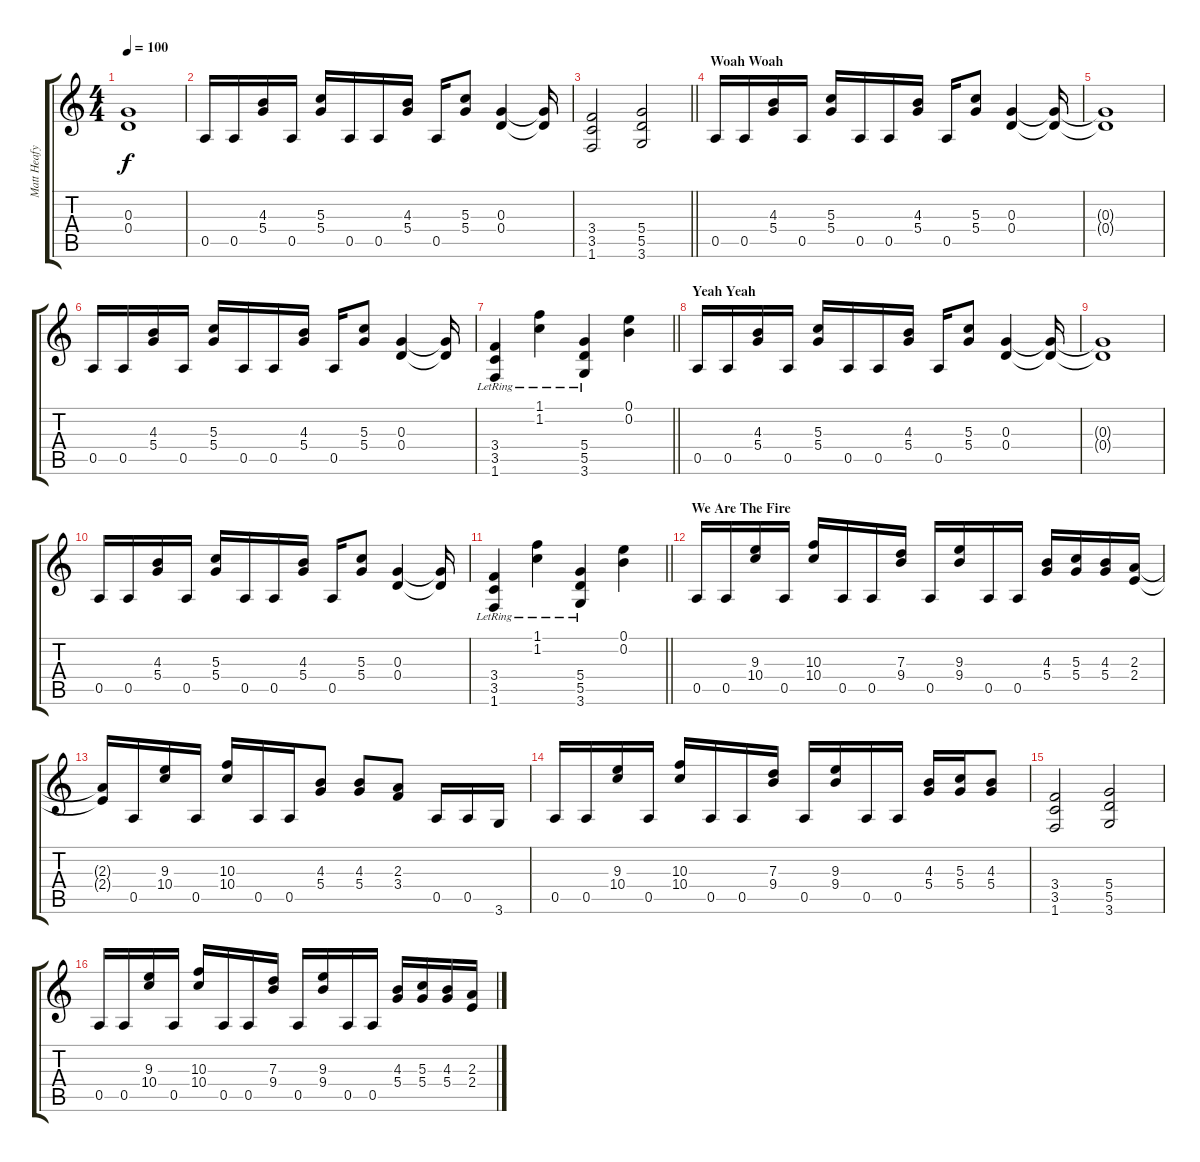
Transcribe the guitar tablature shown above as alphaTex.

\track ("Matt Heafy" "Matt Heafy") {instrument distortionguitar}
\staff {score tabs}
\tuning (E4 B3 G3 D3 A2 E2) {hide}
\ts (4 4)
\tempo 100
\clef g2
\ks c
(0.3{t} 0.4{t}).1{dy f} |
0.5.16 0.5.16 (4.3 5.4).16 0.5.16 (5.3 5.4).16 0.5.16 0.5.16 (4.3 5.4).16 0.5.16 (5.3 5.4).8 (0.3 0.4).4 (0.3{t} 0.4{t}).16 |
\barLineRight lightlight
(3.4 3.5 1.6).2 (5.4 5.5 3.6).2 |
\section ("" "Woah Woah")
0.5.16 0.5.16 (4.3 5.4).16 0.5.16 (5.3 5.4).16 0.5.16 0.5.16 (4.3 5.4).16 0.5.16 (5.3 5.4).8 (0.3 0.4).4 (0.3{t} 0.4{t}).16 |
(0.3{t} 0.4{t}).1 |
0.5.16 0.5.16 (4.3 5.4).16 0.5.16 (5.3 5.4).16 0.5.16 0.5.16 (4.3 5.4).16 0.5.16 (5.3 5.4).8 (0.3 0.4).4 (0.3{t} 0.4{t}).16 |
\barLineRight lightlight
(3.4{lr} 3.5{lr} 1.6{lr}).4 (1.1 1.2{lr}).4 (5.4 5.5{lr} 3.6).4 (0.1 0.2).4 |
\section ("" "Yeah Yeah")
0.5.16 0.5.16 (4.3 5.4).16 0.5.16 (5.3 5.4).16 0.5.16 0.5.16 (4.3 5.4).16 0.5.16 (5.3 5.4).8 (0.3 0.4).4 (0.3{t} 0.4{t}).16 |
(0.3{t} 0.4{t}).1 |
0.5.16 0.5.16 (4.3 5.4).16 0.5.16 (5.3 5.4).16 0.5.16 0.5.16 (4.3 5.4).16 0.5.16 (5.3 5.4).8 (0.3 0.4).4 (0.3{t} 0.4{t}).16 |
\barLineRight lightlight
(3.4{lr} 3.5{lr} 1.6{lr}).4 (1.1 1.2{lr}).4 (5.4 5.5{lr} 3.6).4 (0.1 0.2).4 |
\section ("" "We Are The Fire")
0.5.16 0.5.16 (9.3 10.4).16 0.5.16 (10.3 10.4).16 0.5.16 0.5.16 (7.3 9.4).16 0.5.16 (9.3 9.4).16 0.5.16 0.5.16 (4.3 5.4).16 (5.3 5.4).16 (4.3 5.4).16 (2.3 2.4).16 |
(2.3{t} 2.4{t}).16 0.5.16 (9.3 10.4).16 0.5.16 (10.3 10.4).16 0.5.16 0.5.16 (4.3 5.4).8 (4.3 5.4).8 (2.3 3.4).8 0.5.16 0.5.16 3.6.16 |
0.5.16 0.5.16 (9.3 10.4).16 0.5.16 (10.3 10.4).16 0.5.16 0.5.16 (7.3 9.4).16 0.5.16 (9.3 9.4).16 0.5.16 0.5.16 (4.3 5.4).16 (5.3 5.4).16 (4.3 5.4).8 |
(3.4 3.5 1.6).2 (5.4 5.5 3.6).2 |
0.5.16 0.5.16 (9.3 10.4).16 0.5.16 (10.3 10.4).16 0.5.16 0.5.16 (7.3 9.4).16 0.5.16 (9.3 9.4).16 0.5.16 0.5.16 (4.3 5.4).16 (5.3 5.4).16 (4.3 5.4).16 (2.3 2.4).16
